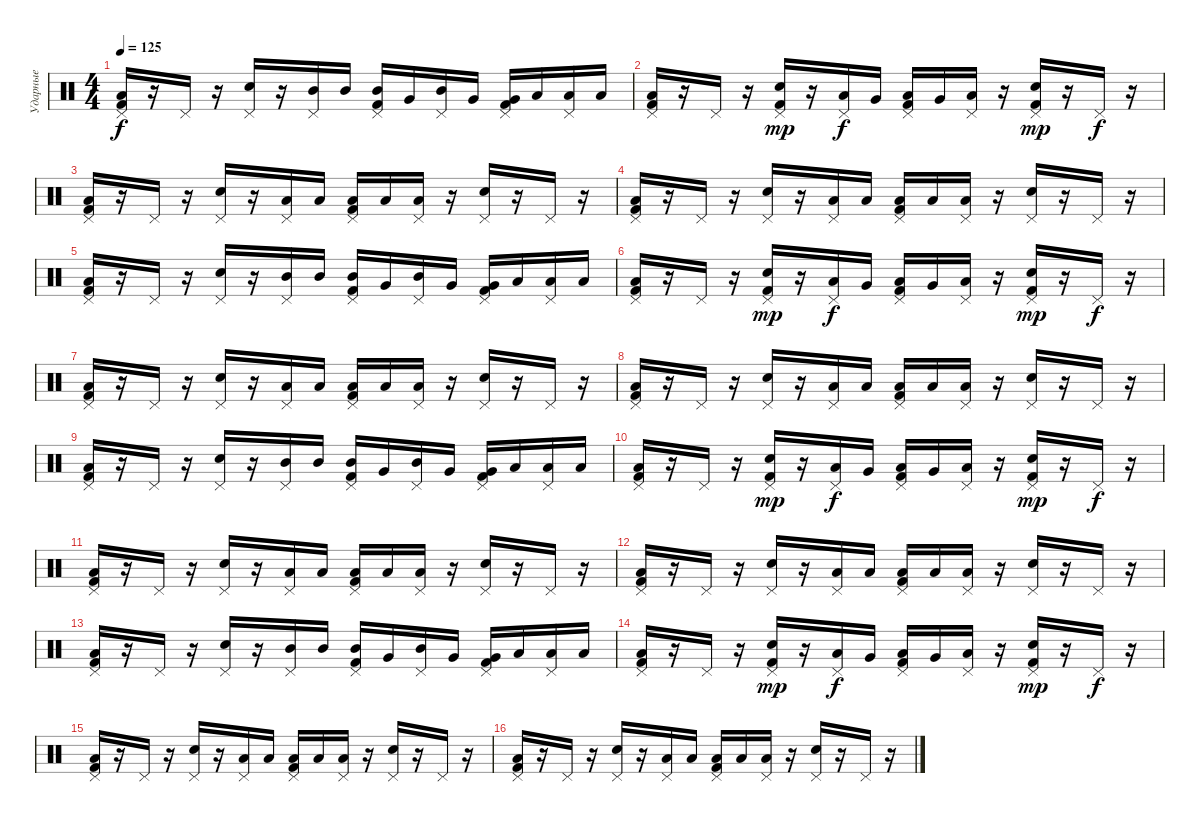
\track ("Ударные" "Ударные") {instrument percussion}
\staff {score}
\articulation defaults
\ts (4 4)
\tempo 125
\clef neutral
\ks c
("Low Floor Tom (hit)" "Pedal Hi-Hat (hit)" "Kick (hit) 2").16{dy f} r.16 "Pedal Hi-Hat (hit)".16 r.16 ("Electric Snare (hit)" "Pedal Hi-Hat (hit)").16 r.16 ("Mid Tom (hit)" "Pedal Hi-Hat (hit)").16 "Mid Tom (hit)".16 ("Mid Tom (hit)" "Pedal Hi-Hat (hit)" "Kick (hit) 2").16 "Very Low Tom (hit)".16 ("Mid Tom (hit)" "Pedal Hi-Hat (hit)").16 "Very Low Tom (hit)".16 ("Very Low Tom (hit)" "Pedal Hi-Hat (hit)" "Kick (hit) 2").16 "Low Floor Tom (hit)".16 ("Low Floor Tom (hit)" "Pedal Hi-Hat (hit)").16 "Low Floor Tom (hit)".16 |
("Low Floor Tom (hit)" "Pedal Hi-Hat (hit)" "Kick (hit) 2").16 r.16 "Pedal Hi-Hat (hit)".16 r.16 ("Electric Snare (hit)" "Pedal Hi-Hat (hit)" "Kick (hit) 2").16{dy mp} r.16 ("Low Floor Tom (hit)" "Pedal Hi-Hat (hit)").16{dy f} "Very Low Tom (hit)".16 ("Low Floor Tom (hit)" "Pedal Hi-Hat (hit)" "Kick (hit) 2").16 "Very Low Tom (hit)".16 ("Low Floor Tom (hit)" "Pedal Hi-Hat (hit)").16 r.16 ("Electric Snare (hit)" "Pedal Hi-Hat (hit)" "Kick (hit) 2").16{dy mp} r.16 "Pedal Hi-Hat (hit)".16{dy f} r.16 |
("Low Floor Tom (hit)" "Pedal Hi-Hat (hit)" "Kick (hit) 2").16 r.16 "Pedal Hi-Hat (hit)".16 r.16 ("Electric Snare (hit)" "Pedal Hi-Hat (hit)").16 r.16 ("Low Floor Tom (hit)" "Pedal Hi-Hat (hit)").16 "Low Floor Tom (hit)".16 ("Low Floor Tom (hit)" "Pedal Hi-Hat (hit)" "Kick (hit) 2").16 "Low Floor Tom (hit)".16 ("Low Floor Tom (hit)" "Pedal Hi-Hat (hit)").16 r.16 ("Electric Snare (hit)" "Pedal Hi-Hat (hit)").16 r.16 "Pedal Hi-Hat (hit)".16 r.16 |
("Low Floor Tom (hit)" "Pedal Hi-Hat (hit)" "Kick (hit) 2").16 r.16 "Pedal Hi-Hat (hit)".16 r.16 ("Electric Snare (hit)" "Pedal Hi-Hat (hit)").16 r.16 ("Low Floor Tom (hit)" "Pedal Hi-Hat (hit)").16 "Low Floor Tom (hit)".16 ("Low Floor Tom (hit)" "Pedal Hi-Hat (hit)" "Kick (hit) 2").16 "Low Floor Tom (hit)".16 ("Low Floor Tom (hit)" "Pedal Hi-Hat (hit)").16 r.16 ("Electric Snare (hit)" "Pedal Hi-Hat (hit)").16 r.16 "Pedal Hi-Hat (hit)".16 r.16 |
("Low Floor Tom (hit)" "Pedal Hi-Hat (hit)" "Kick (hit) 2").16 r.16 "Pedal Hi-Hat (hit)".16 r.16 ("Electric Snare (hit)" "Pedal Hi-Hat (hit)").16 r.16 ("Mid Tom (hit)" "Pedal Hi-Hat (hit)").16 "Mid Tom (hit)".16 ("Mid Tom (hit)" "Pedal Hi-Hat (hit)" "Kick (hit) 2").16 "Very Low Tom (hit)".16 ("Mid Tom (hit)" "Pedal Hi-Hat (hit)").16 "Very Low Tom (hit)".16 ("Very Low Tom (hit)" "Pedal Hi-Hat (hit)" "Kick (hit) 2").16 "Low Floor Tom (hit)".16 ("Low Floor Tom (hit)" "Pedal Hi-Hat (hit)").16 "Low Floor Tom (hit)".16 |
("Low Floor Tom (hit)" "Pedal Hi-Hat (hit)" "Kick (hit) 2").16 r.16 "Pedal Hi-Hat (hit)".16 r.16 ("Electric Snare (hit)" "Pedal Hi-Hat (hit)" "Kick (hit) 2").16{dy mp} r.16 ("Low Floor Tom (hit)" "Pedal Hi-Hat (hit)").16{dy f} "Very Low Tom (hit)".16 ("Low Floor Tom (hit)" "Pedal Hi-Hat (hit)" "Kick (hit) 2").16 "Very Low Tom (hit)".16 ("Low Floor Tom (hit)" "Pedal Hi-Hat (hit)").16 r.16 ("Electric Snare (hit)" "Pedal Hi-Hat (hit)" "Kick (hit) 2").16{dy mp} r.16 "Pedal Hi-Hat (hit)".16{dy f} r.16 |
("Low Floor Tom (hit)" "Pedal Hi-Hat (hit)" "Kick (hit) 2").16 r.16 "Pedal Hi-Hat (hit)".16 r.16 ("Electric Snare (hit)" "Pedal Hi-Hat (hit)").16 r.16 ("Low Floor Tom (hit)" "Pedal Hi-Hat (hit)").16 "Low Floor Tom (hit)".16 ("Low Floor Tom (hit)" "Pedal Hi-Hat (hit)" "Kick (hit) 2").16 "Low Floor Tom (hit)".16 ("Low Floor Tom (hit)" "Pedal Hi-Hat (hit)").16 r.16 ("Electric Snare (hit)" "Pedal Hi-Hat (hit)").16 r.16 "Pedal Hi-Hat (hit)".16 r.16 |
("Low Floor Tom (hit)" "Pedal Hi-Hat (hit)" "Kick (hit) 2").16 r.16 "Pedal Hi-Hat (hit)".16 r.16 ("Electric Snare (hit)" "Pedal Hi-Hat (hit)").16 r.16 ("Low Floor Tom (hit)" "Pedal Hi-Hat (hit)").16 "Low Floor Tom (hit)".16 ("Low Floor Tom (hit)" "Pedal Hi-Hat (hit)" "Kick (hit) 2").16 "Low Floor Tom (hit)".16 ("Low Floor Tom (hit)" "Pedal Hi-Hat (hit)").16 r.16 ("Electric Snare (hit)" "Pedal Hi-Hat (hit)").16 r.16 "Pedal Hi-Hat (hit)".16 r.16 |
("Low Floor Tom (hit)" "Pedal Hi-Hat (hit)" "Kick (hit) 2").16 r.16 "Pedal Hi-Hat (hit)".16 r.16 ("Electric Snare (hit)" "Pedal Hi-Hat (hit)").16 r.16 ("Mid Tom (hit)" "Pedal Hi-Hat (hit)").16 "Mid Tom (hit)".16 ("Mid Tom (hit)" "Pedal Hi-Hat (hit)" "Kick (hit) 2").16 "Very Low Tom (hit)".16 ("Mid Tom (hit)" "Pedal Hi-Hat (hit)").16 "Very Low Tom (hit)".16 ("Very Low Tom (hit)" "Pedal Hi-Hat (hit)" "Kick (hit) 2").16 "Low Floor Tom (hit)".16 ("Low Floor Tom (hit)" "Pedal Hi-Hat (hit)").16 "Low Floor Tom (hit)".16 |
("Low Floor Tom (hit)" "Pedal Hi-Hat (hit)" "Kick (hit) 2").16 r.16 "Pedal Hi-Hat (hit)".16 r.16 ("Electric Snare (hit)" "Pedal Hi-Hat (hit)" "Kick (hit) 2").16{dy mp} r.16 ("Low Floor Tom (hit)" "Pedal Hi-Hat (hit)").16{dy f} "Very Low Tom (hit)".16 ("Low Floor Tom (hit)" "Pedal Hi-Hat (hit)" "Kick (hit) 2").16 "Very Low Tom (hit)".16 ("Low Floor Tom (hit)" "Pedal Hi-Hat (hit)").16 r.16 ("Electric Snare (hit)" "Pedal Hi-Hat (hit)" "Kick (hit) 2").16{dy mp} r.16 "Pedal Hi-Hat (hit)".16{dy f} r.16 |
("Low Floor Tom (hit)" "Pedal Hi-Hat (hit)" "Kick (hit) 2").16 r.16 "Pedal Hi-Hat (hit)".16 r.16 ("Electric Snare (hit)" "Pedal Hi-Hat (hit)").16 r.16 ("Low Floor Tom (hit)" "Pedal Hi-Hat (hit)").16 "Low Floor Tom (hit)".16 ("Low Floor Tom (hit)" "Pedal Hi-Hat (hit)" "Kick (hit) 2").16 "Low Floor Tom (hit)".16 ("Low Floor Tom (hit)" "Pedal Hi-Hat (hit)").16 r.16 ("Electric Snare (hit)" "Pedal Hi-Hat (hit)").16 r.16 "Pedal Hi-Hat (hit)".16 r.16 |
("Low Floor Tom (hit)" "Pedal Hi-Hat (hit)" "Kick (hit) 2").16 r.16 "Pedal Hi-Hat (hit)".16 r.16 ("Electric Snare (hit)" "Pedal Hi-Hat (hit)").16 r.16 ("Low Floor Tom (hit)" "Pedal Hi-Hat (hit)").16 "Low Floor Tom (hit)".16 ("Low Floor Tom (hit)" "Pedal Hi-Hat (hit)" "Kick (hit) 2").16 "Low Floor Tom (hit)".16 ("Low Floor Tom (hit)" "Pedal Hi-Hat (hit)").16 r.16 ("Electric Snare (hit)" "Pedal Hi-Hat (hit)").16 r.16 "Pedal Hi-Hat (hit)".16 r.16 |
("Low Floor Tom (hit)" "Pedal Hi-Hat (hit)" "Kick (hit) 2").16 r.16 "Pedal Hi-Hat (hit)".16 r.16 ("Electric Snare (hit)" "Pedal Hi-Hat (hit)").16 r.16 ("Mid Tom (hit)" "Pedal Hi-Hat (hit)").16 "Mid Tom (hit)".16 ("Mid Tom (hit)" "Pedal Hi-Hat (hit)" "Kick (hit) 2").16 "Very Low Tom (hit)".16 ("Mid Tom (hit)" "Pedal Hi-Hat (hit)").16 "Very Low Tom (hit)".16 ("Very Low Tom (hit)" "Pedal Hi-Hat (hit)" "Kick (hit) 2").16 "Low Floor Tom (hit)".16 ("Low Floor Tom (hit)" "Pedal Hi-Hat (hit)").16 "Low Floor Tom (hit)".16 |
("Low Floor Tom (hit)" "Pedal Hi-Hat (hit)" "Kick (hit) 2").16 r.16 "Pedal Hi-Hat (hit)".16 r.16 ("Electric Snare (hit)" "Pedal Hi-Hat (hit)" "Kick (hit) 2").16{dy mp} r.16 ("Low Floor Tom (hit)" "Pedal Hi-Hat (hit)").16{dy f} "Very Low Tom (hit)".16 ("Low Floor Tom (hit)" "Pedal Hi-Hat (hit)" "Kick (hit) 2").16 "Very Low Tom (hit)".16 ("Low Floor Tom (hit)" "Pedal Hi-Hat (hit)").16 r.16 ("Electric Snare (hit)" "Pedal Hi-Hat (hit)" "Kick (hit) 2").16{dy mp} r.16 "Pedal Hi-Hat (hit)".16{dy f} r.16 |
("Low Floor Tom (hit)" "Pedal Hi-Hat (hit)" "Kick (hit) 2").16 r.16 "Pedal Hi-Hat (hit)".16 r.16 ("Electric Snare (hit)" "Pedal Hi-Hat (hit)").16 r.16 ("Low Floor Tom (hit)" "Pedal Hi-Hat (hit)").16 "Low Floor Tom (hit)".16 ("Low Floor Tom (hit)" "Pedal Hi-Hat (hit)" "Kick (hit) 2").16 "Low Floor Tom (hit)".16 ("Low Floor Tom (hit)" "Pedal Hi-Hat (hit)").16 r.16 ("Electric Snare (hit)" "Pedal Hi-Hat (hit)").16 r.16 "Pedal Hi-Hat (hit)".16 r.16 |
("Low Floor Tom (hit)" "Pedal Hi-Hat (hit)" "Kick (hit) 2").16 r.16 "Pedal Hi-Hat (hit)".16 r.16 ("Electric Snare (hit)" "Pedal Hi-Hat (hit)").16 r.16 ("Low Floor Tom (hit)" "Pedal Hi-Hat (hit)").16 "Low Floor Tom (hit)".16 ("Low Floor Tom (hit)" "Pedal Hi-Hat (hit)" "Kick (hit) 2").16 "Low Floor Tom (hit)".16 ("Low Floor Tom (hit)" "Pedal Hi-Hat (hit)").16 r.16 ("Electric Snare (hit)" "Pedal Hi-Hat (hit)").16 r.16 "Pedal Hi-Hat (hit)".16 r.16
